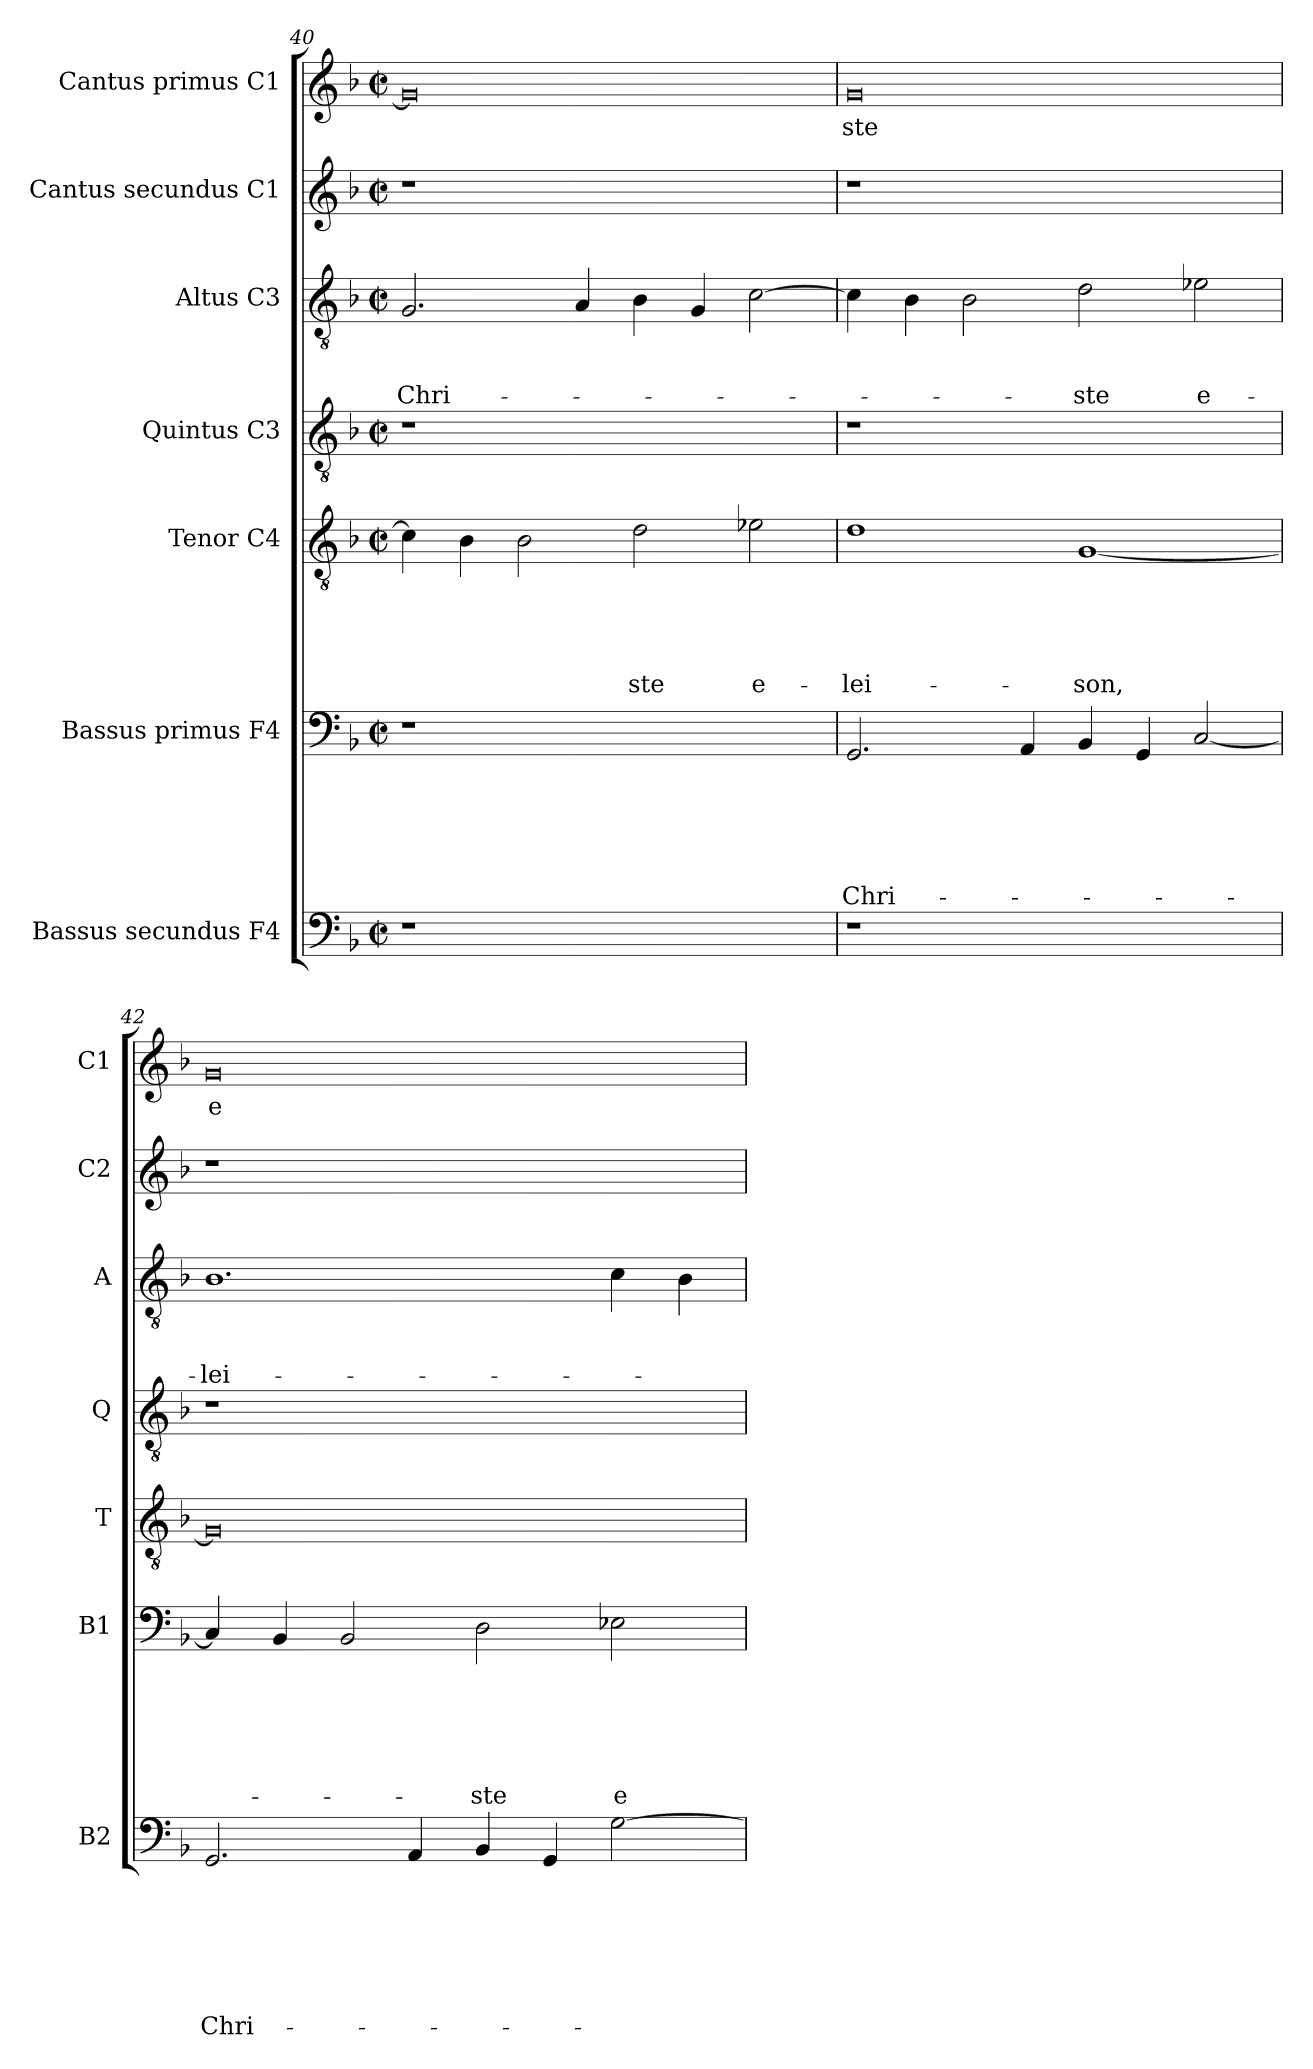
**kern	**text	**text	**text	**text	**text	**text	**text	**kern	**text	**text	**text	**text	**text	**text	**kern	**text	**text	**text	**text	**text	**kern	**kern	**text	**text	**text	**kern	**kern	**text
*part7	*part7	*part7	*part7	*part7	*part7	*part7	*part7	*part6	*part6	*part6	*part6	*part6	*part6	*part6	*part5	*part5	*part5	*part5	*part5	*part5	*part4	*part3	*part3	*part3	*part3	*part2	*part1	*part1
*staff7	*staff7	*staff7	*staff7	*staff7	*staff7	*staff7	*staff7	*staff6	*staff6	*staff6	*staff6	*staff6	*staff6	*staff6	*staff5	*staff5	*staff5	*staff5	*staff5	*staff5	*staff4	*staff3	*staff3	*staff3	*staff3	*staff2	*staff1	*staff1
*I"Bassus secundus F4	*	*	*	*	*	*	*	*I"Bassus primus F4	*	*	*	*	*	*	*I"Tenor C4	*	*	*	*	*	*I"Quintus C3	*I"Altus C3	*	*	*	*I"Cantus secundus C1	*I"Cantus  primus C1	*
*I'B2	*	*	*	*	*	*	*	*I'B1	*	*	*	*	*	*	*I'T	*	*	*	*	*	*I'Q	*I'A	*	*	*	*I'C2	*I'C1	*
*clefF4	*	*	*	*	*	*	*	*clefF4	*	*	*	*	*	*	*clefGv2	*	*	*	*	*	*clefGv2	*clefGv2	*	*	*	*clefG2	*clefG2	*
*k[b-]	*	*	*	*	*	*	*	*k[b-]	*	*	*	*	*	*	*k[b-]	*	*	*	*	*	*k[b-]	*k[b-]	*	*	*	*k[b-]	*k[b-]	*
*d:	*	*	*	*	*	*	*	*d:	*	*	*	*	*	*	*d:	*	*	*	*	*	*d:	*d:	*	*	*	*d:	*d:	*
*M2/2	*	*	*	*	*	*	*	*M2/2	*	*	*	*	*	*	*M2/2	*	*	*	*	*	*M2/2	*M2/2	*	*	*	*M2/2	*M2/2	*
*met(c|)	*	*	*	*	*	*	*	*met(c|)	*	*	*	*	*	*	*met(c|)	*	*	*	*	*	*met(c|)	*met(c|)	*	*	*	*met(c|)	*met(c|)	*
=40	=40	=40	=40	=40	=40	=40	=40	=40	=40	=40	=40	=40	=40	=40	=40	=40	=40	=40	=40	=40	=40	=40	=40	=40	=40	=40	=40	=40
!	!	!	!	!	!	!	!	!	!	!	!	!	!	!	!	!	!	!	!	!	!	!	!	!	!LO:LY:b	!	!	!
1r	.	.	.	.	.	.	.	1r	.	.	.	.	.	.	4c\]	.	.	.	.	.	1r	2.G/	.	.	Chri-	1r	0g]	.
.	.	.	.	.	.	.	.	.	.	.	.	.	.	.	4B-\	.	.	.	.	.	.	.	.	.	.	.	.	.
.	.	.	.	.	.	.	.	.	.	.	.	.	.	.	2B-\	.	.	.	.	.	.	.	.	.	.	.	.	.
.	.	.	.	.	.	.	.	.	.	.	.	.	.	.	.	.	.	.	.	.	.	4A/	.	.	.	.	.	.
!	!	!	!	!	!	!	!	!	!	!	!	!	!	!	!	!	!	!	!	!LO:LY:b	!	!	!	!	!	!	!	!
1ryy	.	.	.	.	.	.	.	1ryy	.	.	.	.	.	.	2d\	.	.	.	.	-ste	1ryy	4B-\	.	.	.	1ryy	.	.
.	.	.	.	.	.	.	.	.	.	.	.	.	.	.	.	.	.	.	.	.	.	4G/	.	.	.	.	.	.
!	!	!	!	!	!	!	!	!	!	!	!	!	!	!	!	!	!	!	!	!LO:LY:b	!	!	!	!	!	!	!	!
.	.	.	.	.	.	.	.	.	.	.	.	.	.	.	2e-X\	.	.	.	.	e-	.	[2c\	.	.	.	.	.	.
=41	=41	=41	=41	=41	=41	=41	=41	=41	=41	=41	=41	=41	=41	=41	=41	=41	=41	=41	=41	=41	=41	=41	=41	=41	=41	=41	=41	=41
!	!	!	!	!	!	!	!	!	!	!	!	!	!	!LO:LY:b	!	!	!	!	!	!LO:LY:b	!	!	!	!	!	!	!	!LO:LY:b
1r	.	.	.	.	.	.	.	2.GG/	.	.	.	.	.	Chri-	1d	.	.	.	.	-lei-	1r	4c\]	.	.	.	1r	0g	-ste
.	.	.	.	.	.	.	.	.	.	.	.	.	.	.	.	.	.	.	.	.	.	4B-\	.	.	.	.	.	.
.	.	.	.	.	.	.	.	.	.	.	.	.	.	.	.	.	.	.	.	.	.	2B-\	.	.	.	.	.	.
.	.	.	.	.	.	.	.	4AA/	.	.	.	.	.	.	.	.	.	.	.	.	.	.	.	.	.	.	.	.
!	!	!	!	!	!	!	!	!	!	!	!	!	!	!	!	!	!	!	!	!LO:LY:b	!	!	!	!	!LO:LY:b	!	!	!
1ryy	.	.	.	.	.	.	.	4BB-/	.	.	.	.	.	.	[1G	.	.	.	.	-son,	1ryy	2d\	.	.	-ste	1ryy	.	.
.	.	.	.	.	.	.	.	4GG/	.	.	.	.	.	.	.	.	.	.	.	.	.	.	.	.	.	.	.	.
!	!	!	!	!	!	!	!	!	!	!	!	!	!	!	!	!	!	!	!	!	!	!	!	!	!LO:LY:b	!	!	!
.	.	.	.	.	.	.	.	[2C/	.	.	.	.	.	.	.	.	.	.	.	.	.	2e-X\	.	.	e-	.	.	.
=42	=42	=42	=42	=42	=42	=42	=42	=42	=42	=42	=42	=42	=42	=42	=42	=42	=42	=42	=42	=42	=42	=42	=42	=42	=42	=42	=42	=42
!	!	!	!	!	!	!	!LO:LY:b	!	!	!	!	!	!	!	!	!	!	!	!	!	!	!	!	!	!LO:LY:b	!	!	!LO:LY:b
2.GG/	.	.	.	.	.	.	Chri-	4C/]	.	.	.	.	.	.	0G]	.	.	.	.	.	1r	1.B-	.	.	-lei-	1r	0g	e-
.	.	.	.	.	.	.	.	4BB-/	.	.	.	.	.	.	.	.	.	.	.	.	.	.	.	.	.	.	.	.
.	.	.	.	.	.	.	.	2BB-/	.	.	.	.	.	.	.	.	.	.	.	.	.	.	.	.	.	.	.	.
4AA/	.	.	.	.	.	.	.	.	.	.	.	.	.	.	.	.	.	.	.	.	.	.	.	.	.	.	.	.
!	!	!	!	!	!	!	!	!	!	!	!	!	!	!LO:LY:b	!	!	!	!	!	!	!	!	!	!	!	!	!	!
4BB-/	.	.	.	.	.	.	.	2D\	.	.	.	.	.	-ste	.	.	.	.	.	.	1ryy	.	.	.	.	1ryy	.	.
4GG/	.	.	.	.	.	.	.	.	.	.	.	.	.	.	.	.	.	.	.	.	.	.	.	.	.	.	.	.
!	!	!	!	!	!	!	!	!	!	!	!	!	!	!LO:LY:b	!	!	!	!	!	!	!	!	!	!	!	!	!	!
[2G\	.	.	.	.	.	.	.	2E-X\	.	.	.	.	.	e-	.	.	.	.	.	.	.	4c\	.	.	.	.	.	.
.	.	.	.	.	.	.	.	.	.	.	.	.	.	.	.	.	.	.	.	.	.	4B-\	.	.	.	.	.	.
=	=	=	=	=	=	=	=	=	=	=	=	=	=	=	=	=	=	=	=	=	=	=	=	=	=	=	=	=
*-	*-	*-	*-	*-	*-	*-	*-	*-	*-	*-	*-	*-	*-	*-	*-	*-	*-	*-	*-	*-	*-	*-	*-	*-	*-	*-	*-	*-
